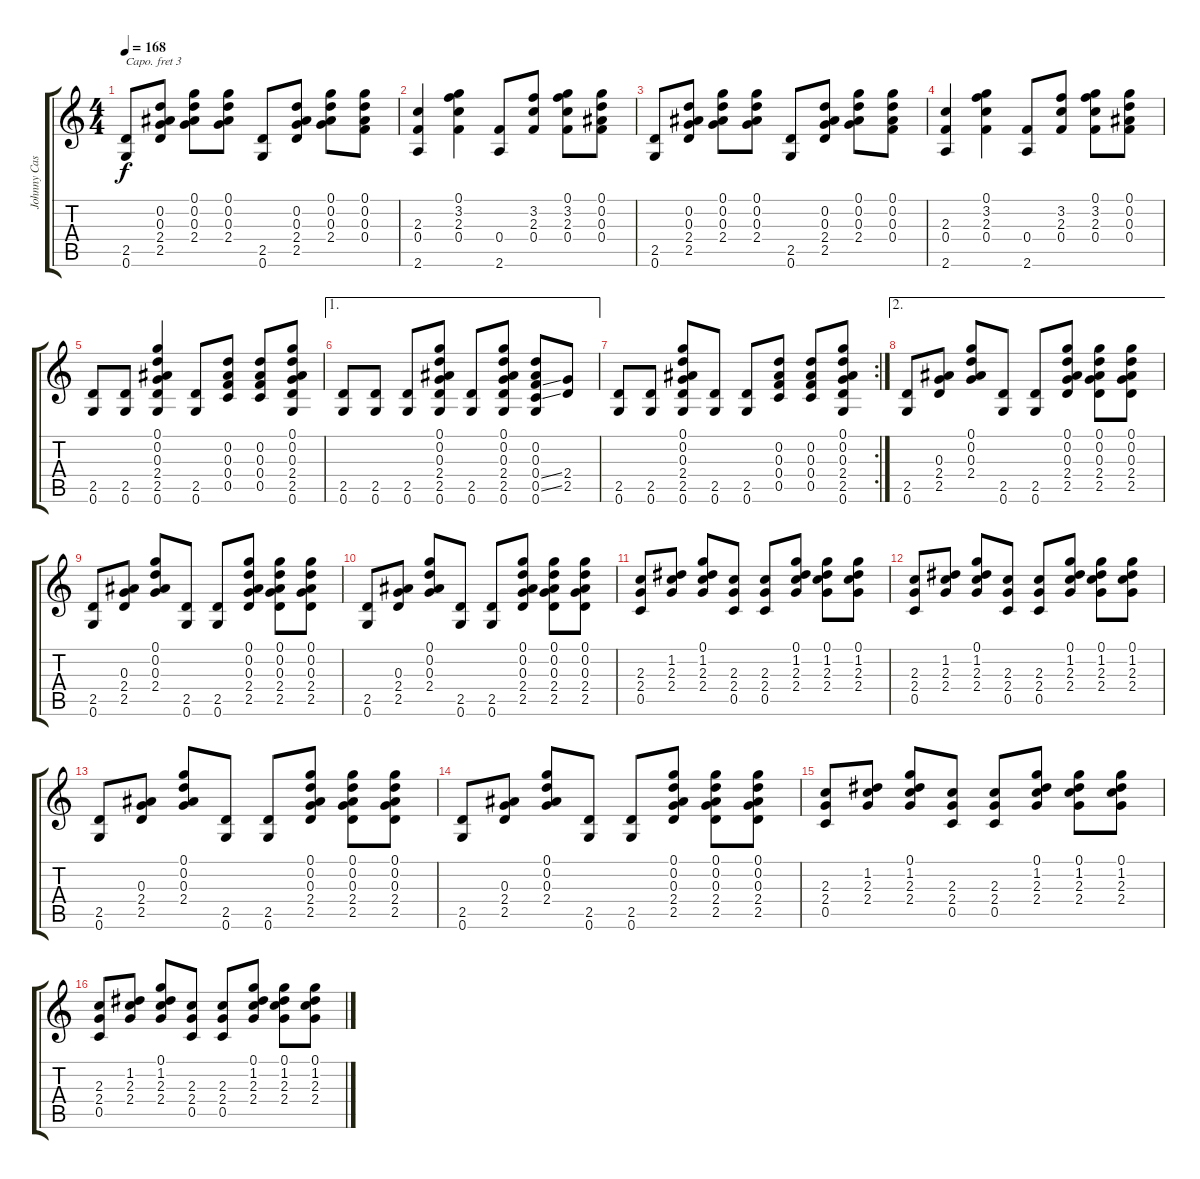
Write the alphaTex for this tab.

\track ("Johnny Cash" "Johnny Cas") {instrument acousticguitarsteel}
\staff {score tabs}
\capo 3
\tuning (E4 B3 G3 D3 A2 E2) {hide}
\ts (4 4)
\tempo 168
\clef g2
\ks c
(2.5 0.6).8{dy f} (0.2 0.3 2.4 2.5).8 (0.1 0.2 0.3 2.4).8 (0.1 0.2 0.3 2.4).8 (2.5 0.6).8 (0.2 0.3 2.4 2.5).8 (0.1 0.2 0.3 2.4).8 (0.1 0.2 0.3 0.4).8 |
(2.3 0.4 2.6).4 (0.1 3.2 2.3 0.4).4 (0.4 2.6).8 (3.2 2.3 0.4).8 (0.1 3.2 2.3 0.4).8 (0.1 0.2 0.3 0.4).8 |
(2.5 0.6).8 (0.2 0.3 2.4 2.5).8 (0.1 0.2 0.3 2.4).8 (0.1 0.2 0.3 2.4).8 (2.5 0.6).8 (0.2 0.3 2.4 2.5).8 (0.1 0.2 0.3 2.4).8 (0.1 0.2 0.3 0.4).8 |
(2.3 0.4 2.6).4 (0.1 3.2 2.3 0.4).4 (0.4 2.6).8 (3.2 2.3 0.4).8 (0.1 3.2 2.3 0.4).8 (0.1 0.2 0.3 0.4).8 |
(2.5 0.6).8 (2.5 0.6).8 (0.1 0.2 0.3 2.4 2.5 0.6).4 (2.5 0.6).8 (0.2 0.3 0.4 0.5).8 (0.2 0.3 0.4 0.5).8 (0.1 0.2 0.3 2.4 2.5 0.6).8 |
\ae 1
(2.5 0.6).8 (2.5 0.6).8 (2.5 0.6).8 (0.1 0.2 0.3 2.4 2.5 0.6).8 (2.5 0.6).8 (0.1 0.2 0.3 2.4 2.5 0.6).8 (0.2 0.3 0.4{ss} 0.5{ss} 0.6).8 (2.4 2.5).8 |
\rc 2
(2.5 0.6).8 (2.5 0.6).8 (0.1 0.2 0.3 2.4 2.5 0.6).8 (2.5 0.6).8 (2.5 0.6).8 (0.2 0.3 0.4 0.5).8 (0.2 0.3 0.4 0.5).8 (0.1 0.2 0.3 2.4 2.5 0.6).8 |
\ae 2
(2.5 0.6).8 (0.3 2.4 2.5).8 (0.1 0.2 0.3 2.4).8 (2.5 0.6).8 (2.5 0.6).8 (0.1 0.2 0.3 2.4 2.5).8 (0.1 0.2 0.3 2.4 2.5).8 (0.1 0.2 0.3 2.4 2.5).8 |
(2.5 0.6).8 (0.3 2.4 2.5).8 (0.1 0.2 0.3 2.4).8 (2.5 0.6).8 (2.5 0.6).8 (0.1 0.2 0.3 2.4 2.5).8 (0.1 0.2 0.3 2.4 2.5).8 (0.1 0.2 0.3 2.4 2.5).8 |
(2.5 0.6).8 (0.3 2.4 2.5).8 (0.1 0.2 0.3 2.4).8 (2.5 0.6).8 (2.5 0.6).8 (0.1 0.2 0.3 2.4 2.5).8 (0.1 0.2 0.3 2.4 2.5).8 (0.1 0.2 0.3 2.4 2.5).8 |
(2.3 2.4 0.5).8 (1.2 2.3 2.4).8 (0.1 1.2 2.3 2.4).8 (2.3 2.4 0.5).8 (2.3 2.4 0.5).8 (0.1 1.2 2.3 2.4).8 (0.1 1.2 2.3 2.4).8 (0.1 1.2 2.3 2.4).8 |
(2.3 2.4 0.5).8 (1.2 2.3 2.4).8 (0.1 1.2 2.3 2.4).8 (2.3 2.4 0.5).8 (2.3 2.4 0.5).8 (0.1 1.2 2.3 2.4).8 (0.1 1.2 2.3 2.4).8 (0.1 1.2 2.3 2.4).8 |
(2.5 0.6).8 (0.3 2.4 2.5).8 (0.1 0.2 0.3 2.4).8 (2.5 0.6).8 (2.5 0.6).8 (0.1 0.2 0.3 2.4 2.5).8 (0.1 0.2 0.3 2.4 2.5).8 (0.1 0.2 0.3 2.4 2.5).8 |
(2.5 0.6).8 (0.3 2.4 2.5).8 (0.1 0.2 0.3 2.4).8 (2.5 0.6).8 (2.5 0.6).8 (0.1 0.2 0.3 2.4 2.5).8 (0.1 0.2 0.3 2.4 2.5).8 (0.1 0.2 0.3 2.4 2.5).8 |
(2.3 2.4 0.5).8 (1.2 2.3 2.4).8 (0.1 1.2 2.3 2.4).8 (2.3 2.4 0.5).8 (2.3 2.4 0.5).8 (0.1 1.2 2.3 2.4).8 (0.1 1.2 2.3 2.4).8 (0.1 1.2 2.3 2.4).8 |
(2.3 2.4 0.5).8 (1.2 2.3 2.4).8 (0.1 1.2 2.3 2.4).8 (2.3 2.4 0.5).8 (2.3 2.4 0.5).8 (0.1 1.2 2.3 2.4).8 (0.1 1.2 2.3 2.4).8 (0.1 1.2 2.3 2.4).8
